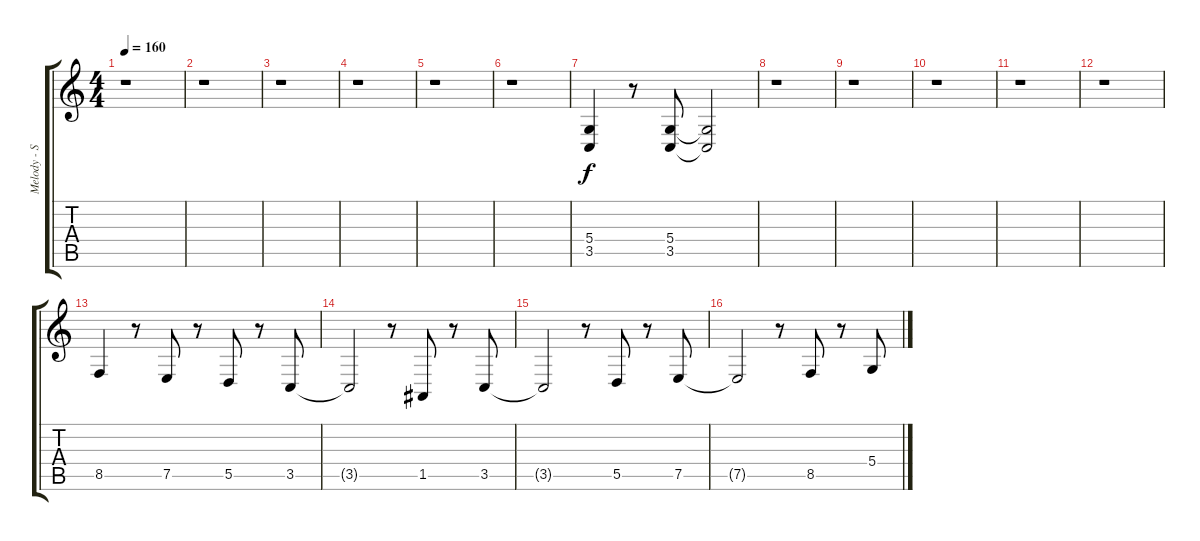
\track ("Melody - Synth" "Melody - S") {instrument pad1newage}
\staff {score tabs}
\tuning (E4 B3 G3 D3 A2 E2) {hide}
\ts (4 4)
\tempo 160
\clef g2
\ks c
r.1{dy f} |
r.1 |
r.1 |
r.1 |
r.1 |
r.1 |
(5.4 3.5).4 r.8 (5.4 3.5).8 (5.4{t} 3.5{t}).2 |
r.1 |
r.1 |
r.1 |
r.1 |
r.1 |
8.5.4 r.8 7.5.8 r.8 5.5.8 r.8 3.5.8 |
3.5{t}.2 r.8 1.5.8 r.8 3.5.8 |
3.5{t}.2 r.8 5.5.8 r.8 7.5.8 |
7.5{t}.2 r.8 8.5.8 r.8 5.4.8
